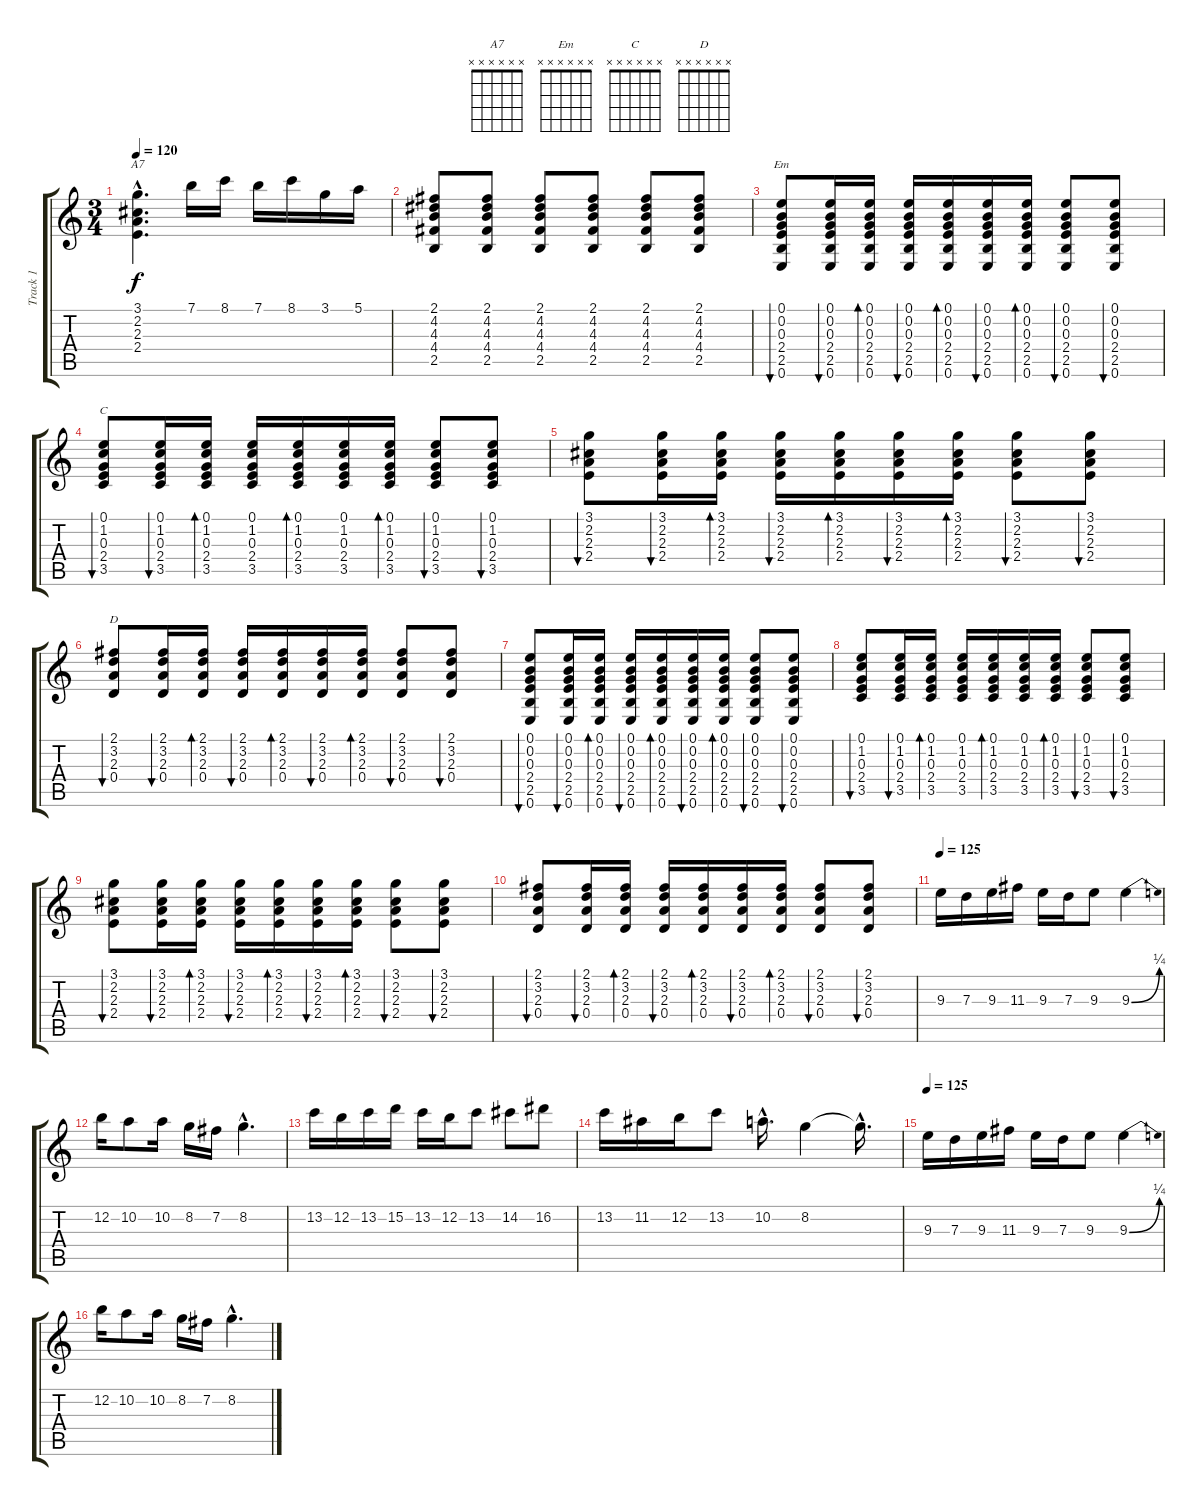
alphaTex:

\track ("Track 1" "Track 1") {instrument electricguitarclean}
\staff {score tabs}
\tuning (E4 B3 G3 D3 A2 E2) {hide}
\chord ("A7" x x x x x x)
\chord ("Em" x x x x x x)
\chord ("C" x x x x x x)
\chord ("D" x x x x x x)
\ts (3 4)
\tempo 120
\clef g2
\ks c
(3.1{hac} 2.2{hac} 2.3{hac} 2.4{hac}).4{d ch "A7" dy f} 7.1.16 8.1.16 7.1.16 8.1.16 3.1.16 5.1.16 |
(2.1 4.2 4.3 4.4 2.5).8 (2.1 4.2 4.3 4.4 2.5).8 (2.1 4.2 4.3 4.4 2.5).8 (2.1 4.2 4.3 4.4 2.5).8 (2.1 4.2 4.3 4.4 2.5).8 (2.1 4.2 4.3 4.4 2.5).8 |
(0.1 0.2 0.3 2.4 2.5 0.6).8{bu 30 ch "Em" volume 7} (0.1 0.2 0.3 2.4 2.5 0.6).16{bu 30} (0.1 0.2 0.3 2.4 2.5 0.6).16{bd 30} (0.1 0.2 0.3 2.4 2.5 0.6).16{bu 30} (0.1 0.2 0.3 2.4 2.5 0.6).16{bd 30} (0.1 0.2 0.3 2.4 2.5 0.6).16{bu 30} (0.1 0.2 0.3 2.4 2.5 0.6).16{bd 30} (0.1 0.2 0.3 2.4 2.5 0.6).8{bu 30} (0.1 0.2 0.3 2.4 2.5 0.6).8{bu 30} |
(0.1 1.2 0.3 2.4 3.5).8{bu 30 ch "C"} (0.1 1.2 0.3 2.4 3.5).16{bu 30} (0.1 1.2 0.3 2.4 3.5).16{bd 30} (0.1 1.2 0.3 2.4 3.5).16 (0.1 1.2 0.3 2.4 3.5).16{bd 30} (0.1 1.2 0.3 2.4 3.5).16 (0.1 1.2 0.3 2.4 3.5).16{bd 30} (0.1 1.2 0.3 2.4 3.5).8{bu 30} (0.1 1.2 0.3 2.4 3.5).8{bu 30} |
(3.1 2.2 2.3 2.4).8{bu 30} (3.1 2.2 2.3 2.4).16{bu 30} (3.1 2.2 2.3 2.4).16{bd 30} (3.1 2.2 2.3 2.4).16{bu 30} (3.1 2.2 2.3 2.4).16{bd 30} (3.1 2.2 2.3 2.4).16{bu 30} (3.1 2.2 2.3 2.4).16{bd 30} (3.1 2.2 2.3 2.4).8{bu 30} (3.1 2.2 2.3 2.4).8{bu 30} |
(2.1 3.2 2.3 0.4).8{bu 30 ch "D"} (2.1 3.2 2.3 0.4).16{bu 30} (2.1 3.2 2.3 0.4).16{bd 30} (2.1 3.2 2.3 0.4).16{bu 30} (2.1 3.2 2.3 0.4).16{bd 30} (2.1 3.2 2.3 0.4).16{bu 30} (2.1 3.2 2.3 0.4).16{bd 30} (2.1 3.2 2.3 0.4).8{bu 30} (2.1 3.2 2.3 0.4).8{bu 30} |
(0.1 0.2 0.3 2.4 2.5 0.6).8{bu 30} (0.1 0.2 0.3 2.4 2.5 0.6).16{bu 30} (0.1 0.2 0.3 2.4 2.5 0.6).16{bd 30} (0.1 0.2 0.3 2.4 2.5 0.6).16{bu 30} (0.1 0.2 0.3 2.4 2.5 0.6).16{bd 30} (0.1 0.2 0.3 2.4 2.5 0.6).16{bu 30} (0.1 0.2 0.3 2.4 2.5 0.6).16{bd 30} (0.1 0.2 0.3 2.4 2.5 0.6).8{bu 30} (0.1 0.2 0.3 2.4 2.5 0.6).8{bu 30} |
(0.1 1.2 0.3 2.4 3.5).8{bu 30} (0.1 1.2 0.3 2.4 3.5).16{bu 30} (0.1 1.2 0.3 2.4 3.5).16{bd 30} (0.1 1.2 0.3 2.4 3.5).16 (0.1 1.2 0.3 2.4 3.5).16{bd 30} (0.1 1.2 0.3 2.4 3.5).16 (0.1 1.2 0.3 2.4 3.5).16{bd 30} (0.1 1.2 0.3 2.4 3.5).8{bu 30} (0.1 1.2 0.3 2.4 3.5).8{bu 30} |
(3.1 2.2 2.3 2.4).8{bu 30} (3.1 2.2 2.3 2.4).16{bu 30} (3.1 2.2 2.3 2.4).16{bd 30} (3.1 2.2 2.3 2.4).16{bu 30} (3.1 2.2 2.3 2.4).16{bd 30} (3.1 2.2 2.3 2.4).16{bu 30} (3.1 2.2 2.3 2.4).16{bd 30} (3.1 2.2 2.3 2.4).8{bu 30} (3.1 2.2 2.3 2.4).8{bu 30} |
(2.1 3.2 2.3 0.4).8{bu 30} (2.1 3.2 2.3 0.4).16{bu 30} (2.1 3.2 2.3 0.4).16{bd 30} (2.1 3.2 2.3 0.4).16{bu 30} (2.1 3.2 2.3 0.4).16{bd 30} (2.1 3.2 2.3 0.4).16{bu 30} (2.1 3.2 2.3 0.4).16{bd 30} (2.1 3.2 2.3 0.4).8{bu 30} (2.1 3.2 2.3 0.4).8{bu 30} |
\tempo 125
9.3.16 7.3.16 9.3.16 11.3.16 9.3.16 7.3.16 9.3.8 9.3{be (bend 0 0 60 1)}.4 |
12.2.16 10.2.8 10.2.16 8.2.16 7.2.16 8.2{hac}.4{d} |
13.2.16 12.2.16 13.2.16 15.2.16 13.2.16 12.2.16 13.2.8 14.2.8 16.2.8 |
13.2.16 11.2.16 12.2.16 13.2.8 10.2{hac}.16{d} 8.2.4 8.2{hac t}.16{d} |
\tempo 125
9.3.16{volume 11} 7.3.16 9.3.16 11.3.16 9.3.16 7.3.16 9.3.8 9.3{be (bend 0 0 60 1)}.4 |
12.2.16 10.2.8 10.2.16 8.2.16 7.2.16 8.2{hac}.4{d}
